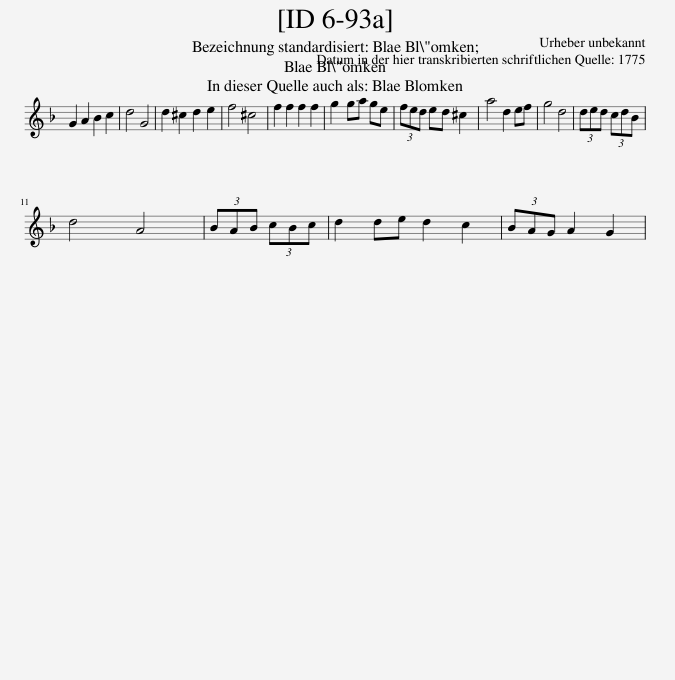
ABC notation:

X:1
L:1/8
M:none
I:linebreak $
K:F
V:1 treble
V:1
 G2 A2 B2 c2 | d4 G4 | d2 ^c2 d2 e2 | f4 ^c4 | f2 f2 f2 f2 | %5
 g2 ga ge | (3fed ed ^c2 | a4 d2 ef | g4 d4 | (3ded (3cdB |$ %10
 d4 A4 | (3BAB (3cBc | d2 de d2 c2 | (3BAG A2 G2 | %14
